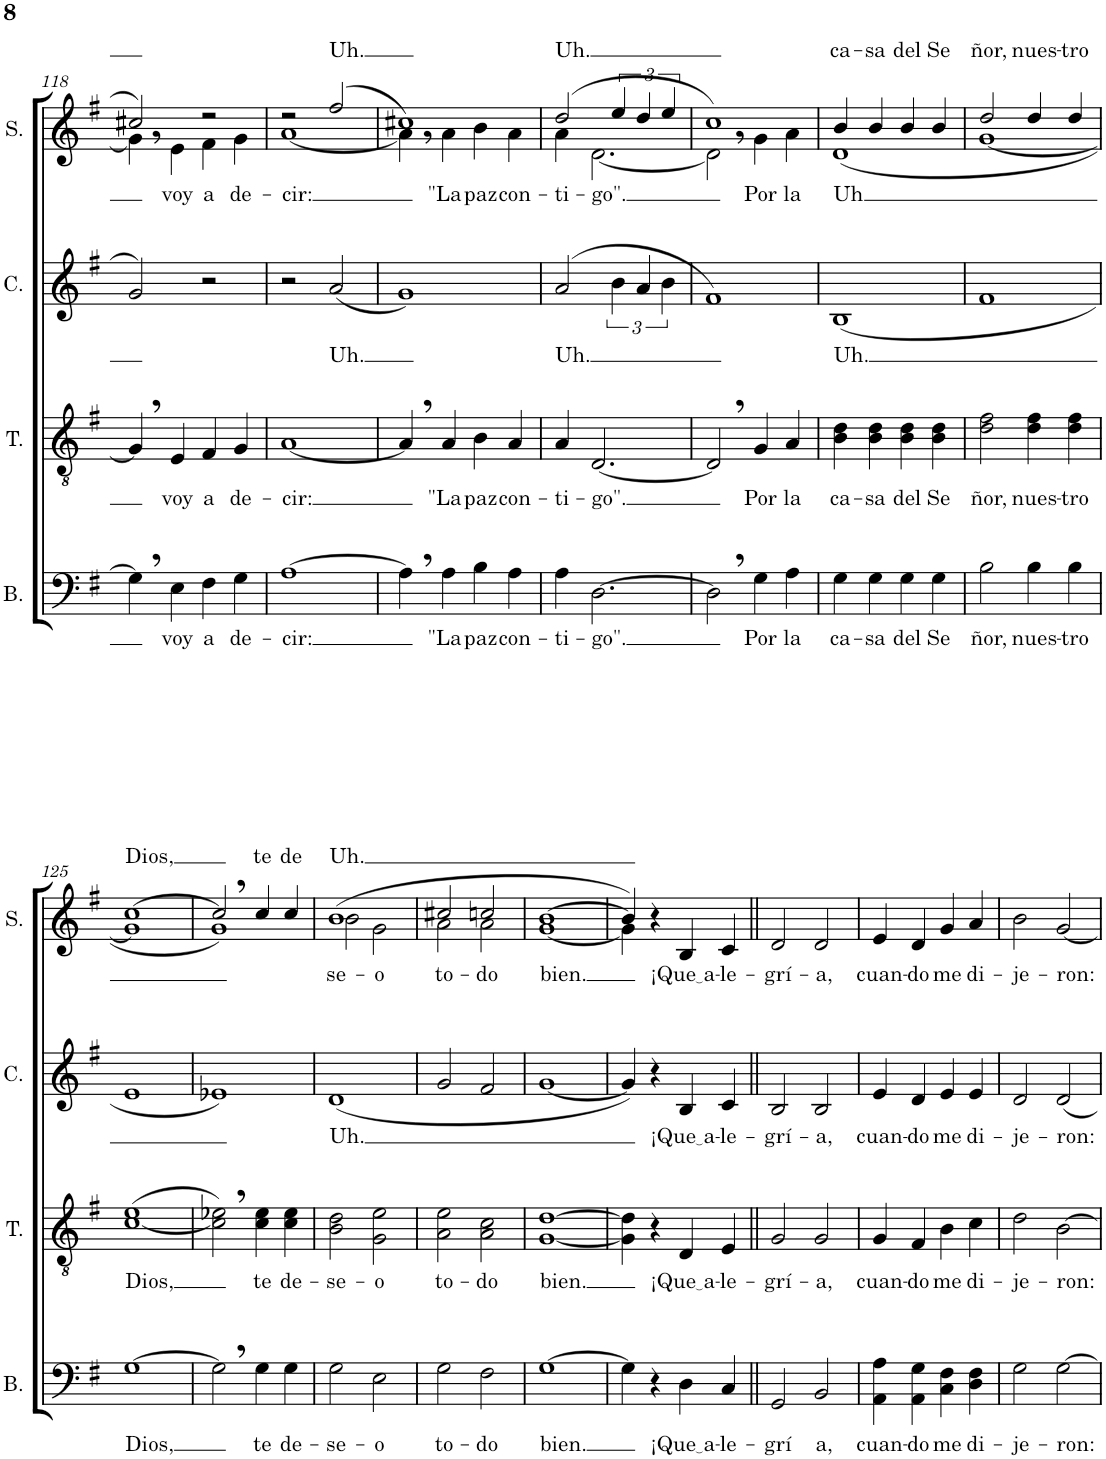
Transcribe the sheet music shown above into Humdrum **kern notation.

**kern	**text	**kern	**text	**kern	**text	**kern	**text	**harte
*part4	*part4	*part3	*part3	*part2	*part2	*part1	*part1	*part1
*staff4	*staff4	*staff3	*staff3	*staff2	*staff2	*staff1	*staff1	*
*I"Bajo	*	*I"Tenor	*	*I"Contralto	*	*I"Soprano	*	*
*I'B.	*	*I'T.	*	*I'C.	*	*I'S.	*	*
!!LO:PB:g=z
*clefF4	*	*clefGv2	*	*clefG2	*	*clefG2	*	*
*k[f#]	*	*k[f#]	*	*k[f#]	*	*k[f#]	*	*
*M2/2	*	*M2/2	*	*M2/2	*	*M2/2	*	*
*met(c|)	*	*met(c|)	*	*met(c|)	*	*met(c|)	*	*
=118	=118	=118	=118	=118	=118	=118	=118	=118
*	*	*	*	*	*	*^	*	*
!	!	!	!	!	!	!	!	!	!LO:H:kt=7
4G,\]	.	4G,/]	.	2g/	.	2cc#X/	4g,<\]	.	A:7
!	!LO:LY:b	!	!LO:LY:b	!	!	!	!	!LO:LY:b	!
4E\	voy	4E/	voy	.	.	.	4e\	voy	.
!	!LO:LY:b	!	!LO:LY:b	!	!	!	!	!LO:LY:b	!
4F#\	a	4F#/	a	2r	.	2r	4f#\	a	.
!	!LO:LY:b	!	!LO:LY:b	!	!	!	!	!LO:LY:b	!
4G\	de-	4G/	de-	.	.	.	4g\	de-	.
=119	=119	=119	=119	=119	=119	=119	=119	=119	=119
!	!LO:LY:b	!	!LO:LY:b	!	!	!	!	!LO:LY:b	!
[1A	-cir:	[1A	-cir:	2r	.	2r	[1a	-cir:	D:maj
!	!	!	!	!	!LO:LY:b	!	!	!LO:LY:a	!
.	.	.	.	(2a/	Uh.	(2ff#/	.	Uh.	.
=120	=120	=120	=120	=120	=120	=120	=120	=120	=120
!	!	!	!	!	!	!	!	!	!LO:H:kt=m7
4A,\]	.	4A,/]	.	1g)	.	1cc#X)	4a,<\]	.	E:min7
!	!LO:LY:b	!	!LO:LY:b	!	!	!	!	!LO:LY:b	!
4A\	"La	4A/	"La	.	.	.	4a\	"La	.
!	!LO:LY:b	!	!LO:LY:b	!	!	!	!	!LO:LY:b	!LO:H:kt=7
4B\	paz	4B\	paz	.	.	.	4b\	paz	A:7
!	!LO:LY:b	!	!LO:LY:b	!	!	!	!	!LO:LY:b	!
4A\	con-	4A/	con-	.	.	.	4a\	con-	.
=121	=121	=121	=121	=121	=121	=121	=121	=121	=121
!	!LO:LY:b	!	!LO:LY:b	!	!LO:LY:b	!	!	!LO:LY:a	!
!	!	!	!	!	!	!	!	!LO:LY:b	!
4A\	-ti-	4A/	-ti-	(2a/	Uh.	(2dd/	4a\	-ti-	D:maj
!	!LO:LY:b	!	!LO:LY:b	!	!	!	!	!LO:LY:b	!
[2.D\	-go".	[2.D/	-go".	.	.	.	[2.d\	-go".	.
.	.	.	.	6b\	.	6ee/	.	.	.
.	.	.	.	6a/	.	6dd/	.	.	.
.	.	.	.	6b\	.	6ee/	.	.	.
=122	=122	=122	=122	=122	=122	=122	=122	=122	=122
!	!	!	!	!	!	!	!	!	!LO:H:kt=7
2D,\]	.	2D,/]	.	1f#)	.	1cc)	2d,<\]	.	D:7
!	!LO:LY:b	!	!LO:LY:b	!	!	!	!	!LO:LY:b	!
4G\	Por	4G/	Por	.	.	.	4g\	Por	.
!	!LO:LY:b	!	!LO:LY:b	!	!	!	!	!LO:LY:b	!
4A\	la	4A/	la	.	.	.	4a\	la	.
=123	=123	=123	=123	=123	=123	=123	=123	=123	=123
!	!LO:LY:b	!	!LO:LY:b	!	!LO:LY:b	!	!	!LO:LY:a	!
!	!	!	!	!	!	!	!	!LO:LY:b	!
4G\	ca-	4B\ 4d\	ca-	(1B	Uh.	4b/	(1d	Uh	G:maj
!	!LO:LY:b	!	!LO:LY:b	!	!	!	!	!LO:LY:a	!
4G\	-sa	4B\ 4d\	-sa	.	.	4b/	.	-sa	.
!	!LO:LY:b	!	!LO:LY:b	!	!	!	!	!LO:LY:a	!
4G\	del	4B\ 4d\	del	.	.	4b/	.	del	.
!	!LO:LY:b	!	!LO:LY:b	!	!	!	!	!LO:LY:a	!
4G\	Se	4B\ 4d\	Se	.	.	4b/	.	Se	.
=124	=124	=124	=124	=124	=124	=124	=124	=124	=124
!	!LO:LY:b	!	!LO:LY:b	!	!	!	!	!LO:LY:a	!LO:H:kt=7
2B\	-ñor,	2d\ 2f#\	-ñor,	1f#	.	2dd/	[1g	-ñor,	G:7
!	!LO:LY:b	!	!LO:LY:b	!	!	!	!	!LO:LY:a	!
4B\	nues-	4d\ 4f#\	nues-	.	.	4dd/	.	nues-	.
!	!LO:LY:b	!	!LO:LY:b	!	!	!	!	!LO:LY:a	!
4B\	-tro	4d\ 4f#\	-tro	.	.	4dd/	.	-tro	.
!!LO:LB:g=z	!!
=125	=125	=125	=125	=125	=125	=125	=125	=125	=125
!	!LO:LY:b	!	!LO:LY:b	!	!	!	!	!LO:LY:a	!
[1G	Dios,	([1c 1e	Dios,	1e	.	[1cc	1g]	Dios,	C:maj
=126	=126	=126	=126	=126	=126	=126	=126	=126	=126
!	!	!	!	!	!	!	!	!	!LO:H:kt=m
2G,\]	.	2c\], 2e-X\,)	.	1e-X)	.	2cc,/]	1g)	.	C:min
!	!LO:LY:b	!	!LO:LY:b	!	!	!	!	!LO:LY:a	!
4G\	te	4c\ 4e-\	te	.	.	4cc/	.	te	.
!	!LO:LY:b	!	!LO:LY:b	!	!	!	!	!LO:LY:a	!
4G\	de-	4c\ 4e-\	de-	.	.	4cc/	.	de	.
=127	=127	=127	=127	=127	=127	=127	=127	=127	=127
!	!LO:LY:b	!	!LO:LY:b	!	!LO:LY:b	!	!	!LO:LY:a	!
!	!	!	!	!	!	!	!	!LO:LY:b	!
2G\	-se-	2B\ 2d\	-se-	(1d	Uh.	(1b	2b\	-se-	G:maj
!	!LO:LY:b	!	!LO:LY:b	!	!	!	!	!LO:LY:b	!LO:H:kt=m7
2E\	-o	2G\ 2e\	-o	.	.	.	2g\	-o	E:min7
=128	=128	=128	=128	=128	=128	=128	=128	=128	=128
!	!LO:LY:b	!	!LO:LY:b	!	!	!	!	!LO:LY:b	!LO:H:kt=7
2G\	to-	2A\ 2e\	to-	2g/	.	2cc#X/	2a\	to-	A:7
!	!LO:LY:b	!	!LO:LY:b	!	!	!	!	!LO:LY:b	!LO:H:kt=7
2F#\	-do	2A\ 2c\	-do	2f#/	.	2ccn/	2a\	-do	D:7
=129	=129	=129	=129	=129	=129	=129	=129	=129	=129
!	!LO:LY:b	!	!LO:LY:b	!	!	!	!	!LO:LY:b	!
[1G	bien.	[1G [1d	bien.	[1g	.	[1b	[1g	bien.	G:maj
=130	=130	=130	=130	=130	=130	=130	=130	=130	=130
4G\]	.	4G\] 4d\]	.	4g/])	.	4b/])	4g\]	.	.
4r	.	4r	.	4r	.	4r	2.ryy	.	.
!	!LO:LY:b	!	!LO:LY:b	!	!LO:LY:b	!	!	!LO:LY:b	!
4D\	¡Que a	4D/	¡Que a	4B/	¡Que a	4B/	.	¡Que a	.
!	!LO:LY:b	!	!LO:LY:b	!	!LO:LY:b	!	!	!LO:LY:b	!
4C/	-le-	4E/	-le-	4c/	-le-	4c/	.	-le-	.
*	*	*	*	*	*	*v	*v	*	*
=131||	=131||	=131||	=131||	=131||	=131||	=131||	=131||	=131||
!	!LO:LY:b	!	!LO:LY:b	!	!LO:LY:b	!	!LO:LY:b	!
2GG/	-grí	2G/	-grí-	2B/	-grí-	2d/	-grí-	.
!	!LO:LY:b	!	!LO:LY:b	!	!LO:LY:b	!	!LO:LY:b	!
2BB/	-a,	2G/	-a,	2B/	-a,	2d/	-a,	.
=132	=132	=132	=132	=132	=132	=132	=132	=132
!	!LO:LY:b	!	!LO:LY:b	!	!LO:LY:b	!	!LO:LY:b	!LO:H:kt=m7
4AA\ 4A\	cuan-	4G/	cuan-	4e/	cuan-	4e/	cuan-	A:min7
!	!LO:LY:b	!	!LO:LY:b	!	!LO:LY:b	!	!LO:LY:b	!
4AA\ 4G\	-do	4F#/	-do	4d/	-do	4d/	-do	.
!	!LO:LY:b	!	!LO:LY:b	!	!LO:LY:b	!	!LO:LY:b	!LO:H:kt=7
4C\ 4F#\	me	4B\	me	4e/	me	4g/	me	D:7
!	!LO:LY:b	!	!LO:LY:b	!	!LO:LY:b	!	!LO:LY:b	!
4D\ 4F#\	di-	4c\	di-	4e/	di-	4a/	di-	.
=133	=133	=133	=133	=133	=133	=133	=133	=133
!	!LO:LY:b	!	!LO:LY:b	!	!LO:LY:b	!	!LO:LY:b	!
2G\	-je-	2d\	-je-	2d/	-je-	2b\	-je-	G:maj
!	!LO:LY:b	!	!LO:LY:b	!	!LO:LY:b	!	!LO:LY:b	!
[2G\	-ron:	[2B\	-ron:	2d/	-ron:	[2g/	-ron:	.
=	=	=	=	=	=	=	=	=
*-	*-	*-	*-	*-	*-	*-	*-	*-
